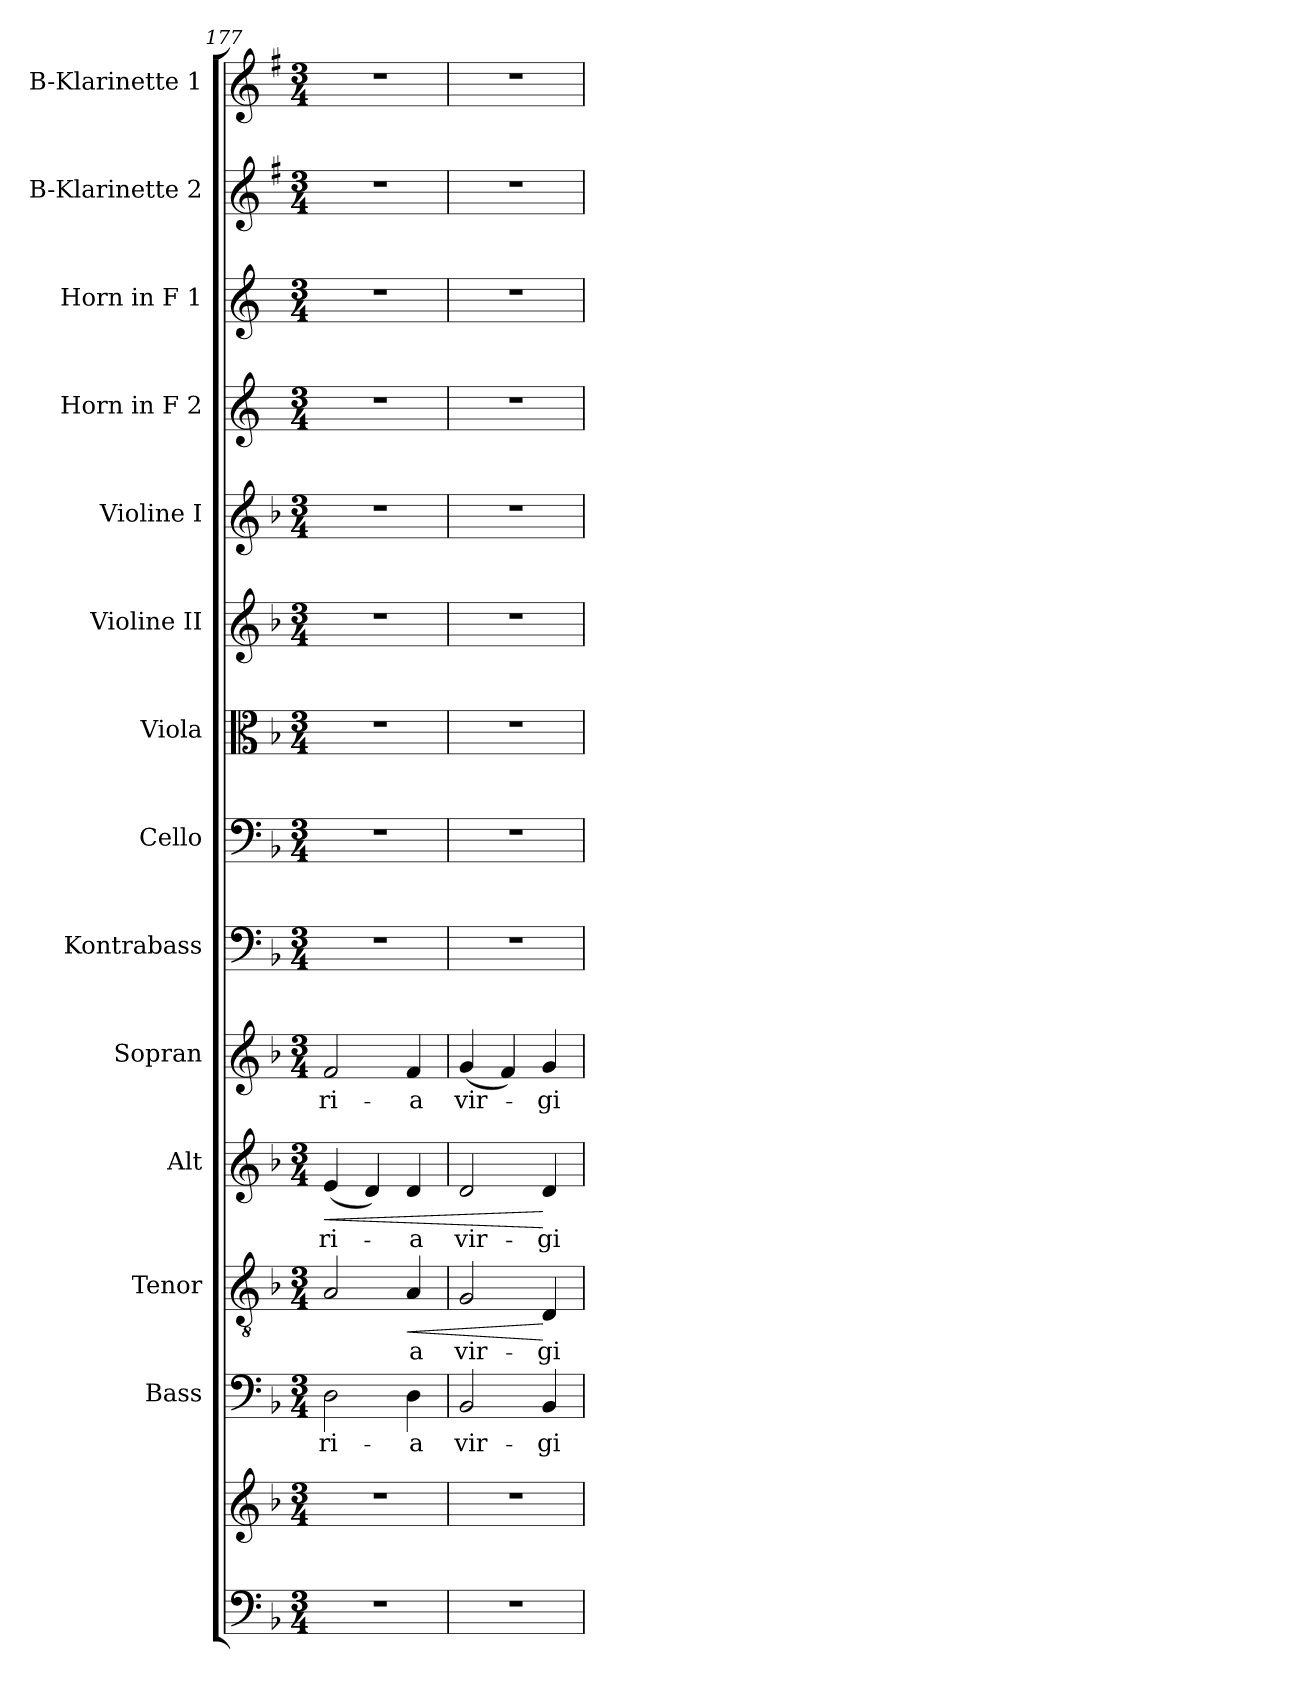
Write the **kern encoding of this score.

**kern	**kern	**kern	**text	**kern	**text	**dynam	**kern	**text	**dynam	**kern	**text	**kern	**kern	**kern	**kern	**kern	**kern	**kern	**kern	**kern
*part14	*part14	*part13	*part13	*part12	*part12	*part12	*part11	*part11	*part11	*part10	*part10	*part9	*part8	*part7	*part6	*part5	*part4	*part3	*part2	*part1
*staff15	*staff14	*staff13	*staff13	*staff12	*staff12	*staff12	*staff11	*staff11	*staff11	*staff10	*staff10	*staff9	*staff8	*staff7	*staff6	*staff5	*staff4	*staff3	*staff2	*staff1
*	*	*I"Bass	*	*I"Tenor	*	*	*I"Alt	*	*	*I"Sopran	*	*I"Kontrabass	*I"Cello	*I"Viola	*I"Violine II	*I"Violine I	*I"Horn in F 2	*I"Horn in F 1	*I"B-Klarinette 2	*I"B-Klarinette 1
*	*	*I'B.	*	*I'T.	*	*	*I'A.	*	*	*I'S.	*	*I'Kb.	*	*I'Vla.	*I'Vl. II	*I'Vl. I	*	*	*I'B Kl. 2	*I'B Kl. 1
*clefF4	*clefG2	*clefF4	*	*clefGv2	*	*	*clefG2	*	*	*clefG2	*	*clefF4	*clefF4	*clefC3	*clefG2	*clefG2	*clefG2	*clefG2	*clefG2	*clefG2
*	*	*	*	*	*	*	*	*	*	*	*	*ITrd7c12	*	*	*	*	*ITrd4c7	*ITrd4c7	*ITrd1c2	*ITrd1c2
*k[b-]	*k[b-]	*k[b-]	*	*k[b-]	*	*	*k[b-]	*	*	*k[b-]	*	*k[b-]	*k[b-]	*k[b-]	*k[b-]	*k[b-]	*k[b-]	*k[b-]	*k[b-]	*k[b-]
*F:	*F:	*F:	*	*F:	*	*	*F:	*	*	*F:	*	*F:	*F:	*F:	*F:	*F:	*F:	*F:	*F:	*F:
*M3/4	*M3/4	*M3/4	*	*M3/4	*	*	*M3/4	*	*	*M3/4	*	*M3/4	*M3/4	*M3/4	*M3/4	*M3/4	*M3/4	*M3/4	*M3/4	*M3/4
=177	=177	=177	=177	=177	=177	=177	=177	=177	=177	=177	=177	=177	=177	=177	=177	=177	=177	=177	=177	=177
!	!	!	!LO:LY:b	!	!	!	!	!LO:LY:b	!LO:HP:b	!	!LO:LY:b	!	!	!	!	!	!	!	!	!
2.r	2.r	2D\	-ri-	2A/	.	.	(<4e/	-ri-	<	2f/	-ri-	2.r	2.r	2.r	2.r	2.r	2.r	2.r	2.r	2.r
.	.	.	.	.	.	.	4d/)	.	.	.	.	.	.	.	.	.	.	.	.	.
!	!	!	!LO:LY:b	!	!LO:LY:b	!LO:HP:b	!	!LO:LY:b	!	!	!LO:LY:b	!	!	!	!	!	!	!	!	!
.	.	4D\	-a	4A/	-a	<	4d/	-a	.	4f/	-a	.	.	.	.	.	.	.	.	.
=178	=178	=178	=178	=178	=178	=178	=178	=178	=178	=178	=178	=178	=178	=178	=178	=178	=178	=178	=178	=178
!	!	!	!LO:LY:b	!	!LO:LY:b	!	!	!LO:LY:b	!	!	!LO:LY:b	!	!	!	!	!	!	!	!	!
2.r	2.r	2BB-/	vir-	2G/	vir-	.	2d/	vir-	.	(<4g/	vir-	2.r	2.r	2.r	2.r	2.r	2.r	2.r	2.r	2.r
.	.	.	.	.	.	.	.	.	.	4f/)	.	.	.	.	.	.	.	.	.	.
!	!	!	!LO:LY:b	!	!LO:LY:b	!	!	!LO:LY:b	!	!	!LO:LY:b	!	!	!	!	!	!	!	!	!
.	.	4BB-/	-gi-	4D/	-gi-	[	4d/	-gi-	[	4g/	-gi-	.	.	.	.	.	.	.	.	.
=	=	=	=	=	=	=	=	=	=	=	=	=	=	=	=	=	=	=	=	=
*-	*-	*-	*-	*-	*-	*-	*-	*-	*-	*-	*-	*-	*-	*-	*-	*-	*-	*-	*-	*-
